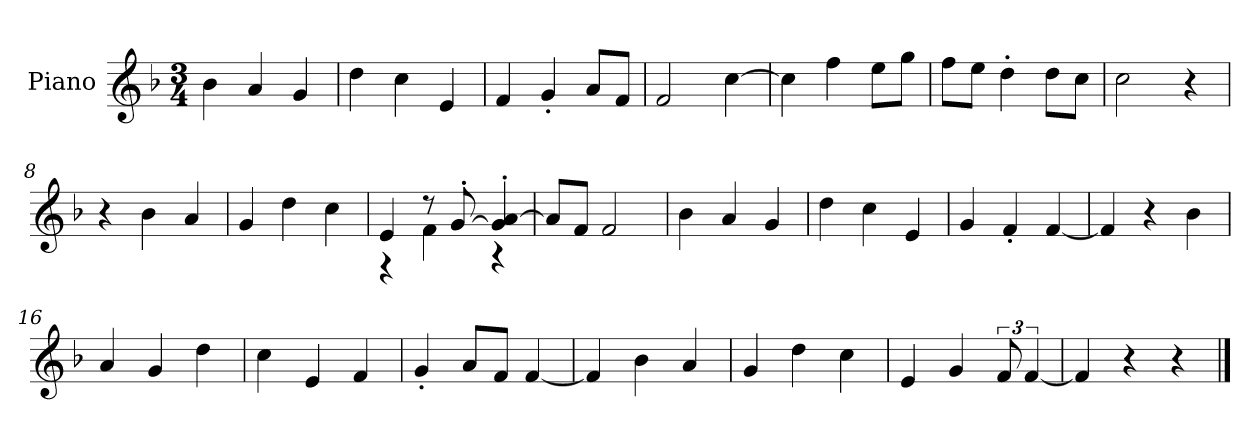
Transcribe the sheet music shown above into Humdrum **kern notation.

**kern
*part1
*staff1
*I"Piano
*I'P-no
*clefG2
*k[b-]
*M3/4
*MM171
=1
4b-\
4a/
4g/
=2
4dd\
4cc\
4e/
=3
4f/
4g'/
8a/L
8f/J
=4
2f/
[4cc\
=5
4cc\]
4ff\
8ee\L
8gg\J
=6
8ff\L
8ee\J
4dd'\
8dd\L
8cc\J
=7
2cc\
4r
=8
4r
4b-\
4a/
=9
4g/
4dd\
4cc\
!!LO:LB:g=z
=10
*^
4e/	4r
8r	4f\
[8g'/	.
4g/]' [4a/'	4r
*v	*v
=11
8a/L]
8f/J
2f/
=12
4b-\
4a/
4g/
=13
4dd\
4cc\
4e/
=14
4g/
4f'/
[4f/
=15
4f/]
4r
4b-\
=16
4a/
4g/
4dd\
=17
4cc\
4e/
4f/
=18
4g'/
8a/L
8f/J
[4f/
=19
4f/]
4b-\
4a/
!!LO:LB:g=z
=20
4g/
4dd\
4cc\
=21
4e/
4g/
12f/
[6f/
=22
4f/]
4r
4r
==
*-
